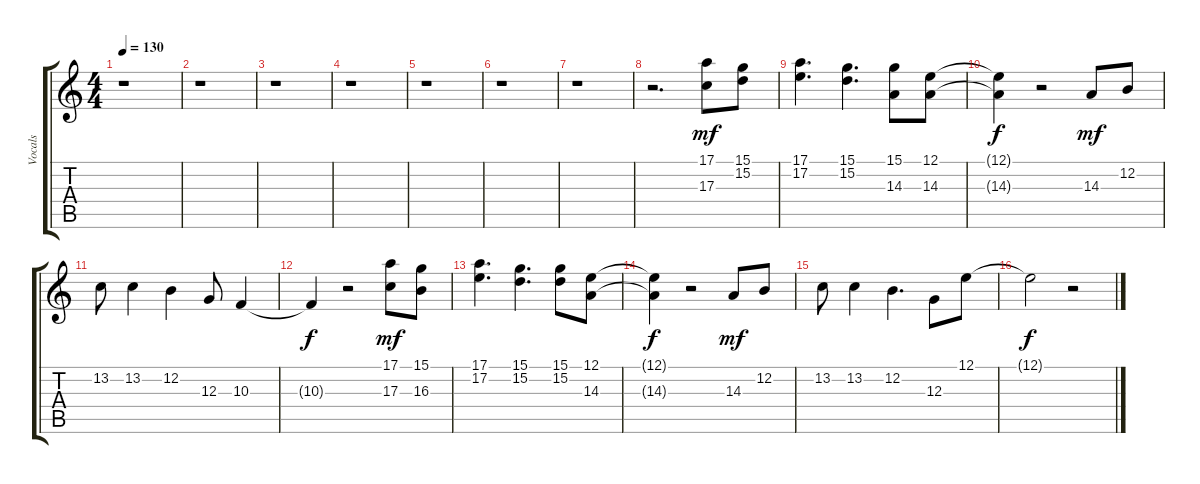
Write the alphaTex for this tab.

\track ("Vocals" "Vocals") {instrument kalimba}
\staff {score tabs}
\tuning (E4 B3 G3 D3 A2 E2) {hide}
\ts (4 4)
\tempo 130
\clef g2
\ks c
r.1{dy mf} |
r.1 |
r.1 |
r.1 |
r.1 |
r.1 |
r.1 |
r.2{d} (17.1 17.3).8 (15.1 15.2).8 |
(17.1 17.2).4{d} (15.1 15.2).4{d} (15.1 14.3).8 (12.1 14.3).8 |
(12.1{t} 14.3{t}).4{dy f} r.2 14.3.8{dy mf} 12.2.8 |
13.2.8 13.2.4 12.2.4 12.3.8 10.3.4 |
10.3{t}.4{dy f} r.2 (17.1 17.3).8{dy mf} (15.1 16.3).8 |
(17.1 17.2).4{d} (15.1 15.2).4{d} (15.1 15.2).8 (12.1 14.3).8 |
(12.1{t} 14.3{t}).4{dy f} r.2 14.3.8{dy mf} 12.2.8 |
13.2.8 13.2.4 12.2.4{d} 12.3.8 12.1.8 |
12.1{t}.2{dy f} r.2
